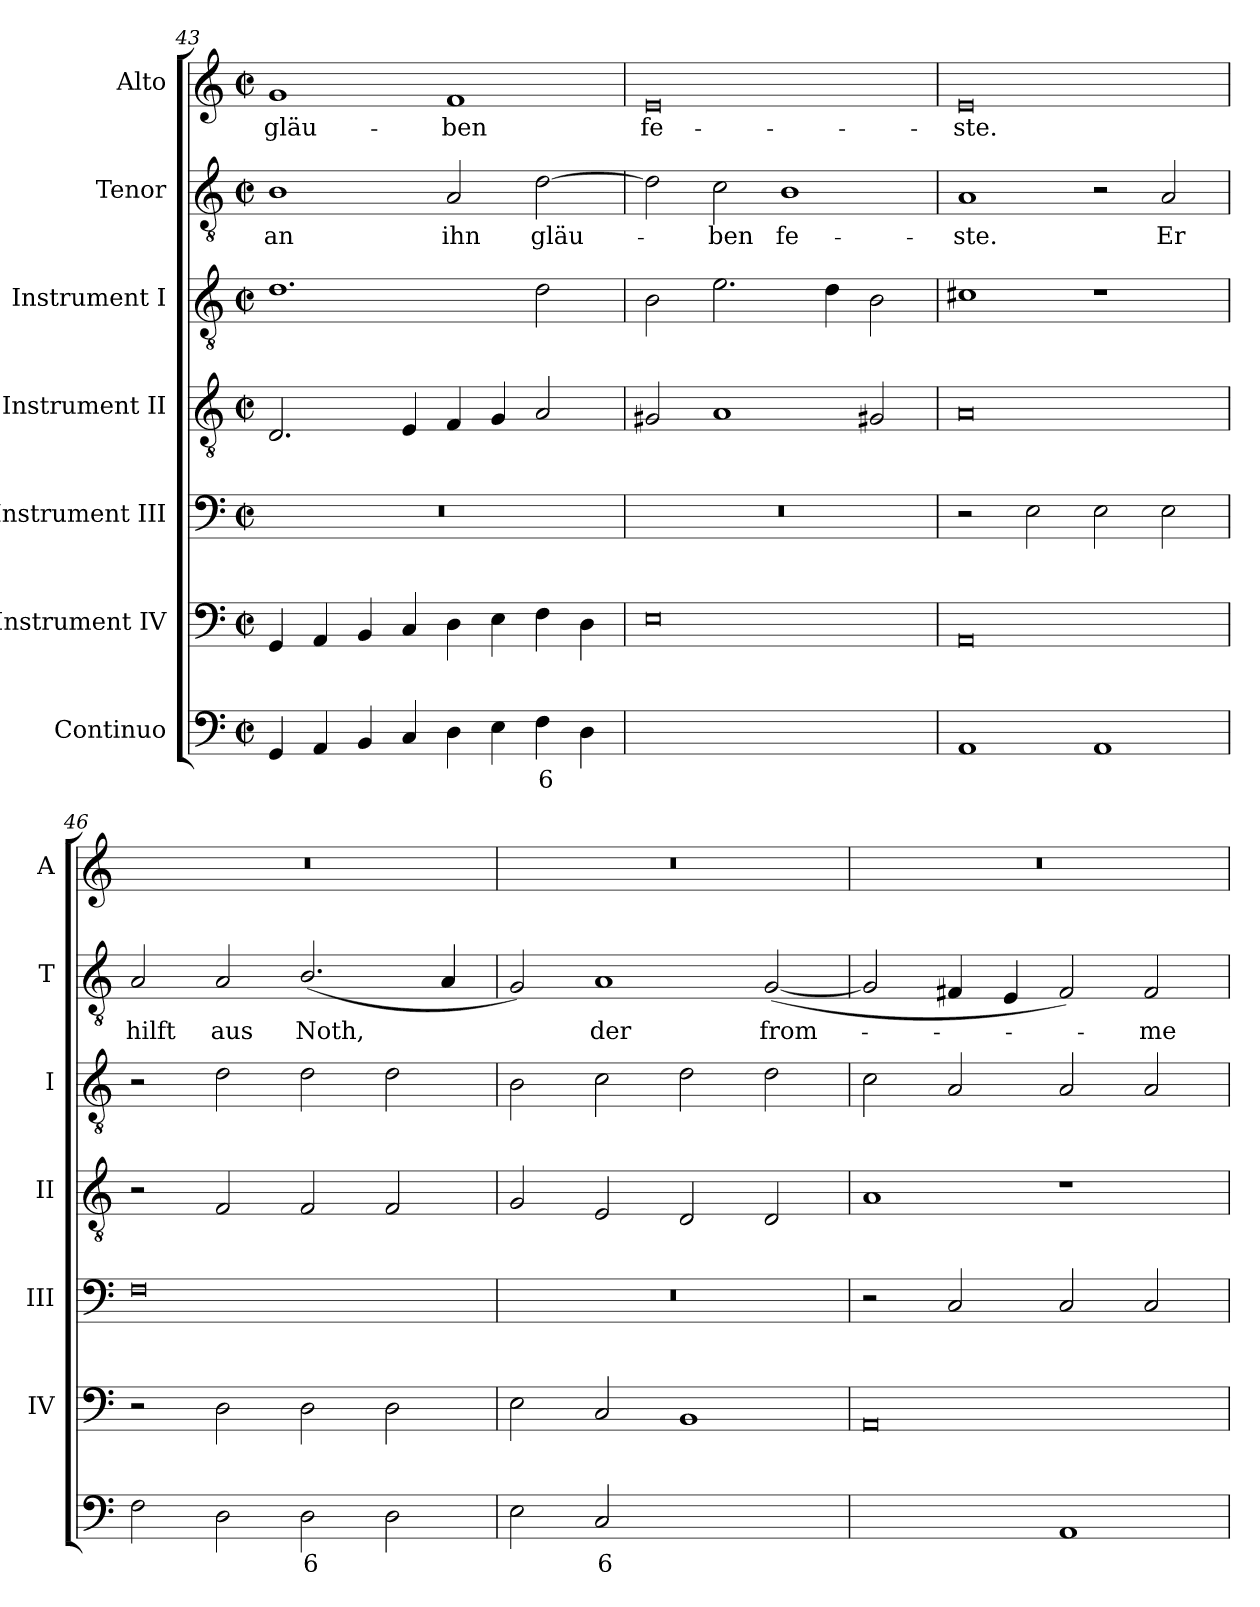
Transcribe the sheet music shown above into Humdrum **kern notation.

**kern	**text	**text	**kern	**kern	**kern	**kern	**kern	**text	**kern	**text
*part7	*part7	*part7	*part6	*part5	*part4	*part3	*part2	*part2	*part1	*part1
*staff7	*staff7	*staff7	*staff6	*staff5	*staff4	*staff3	*staff2	*staff2	*staff1	*staff1
*I"Continuo	*	*	*I"Instrument IV	*I"Instrument III	*I"Instrument II	*I"Instrument I	*I"Tenor	*	*I"Alto	*
*	*	*	*I'IV	*I'III	*I'II	*I'I	*I'T	*	*I'A	*
!!LO:LB:g=z
*clefF4	*	*	*clefF4	*clefF4	*clefGv2	*clefGv2	*clefGv2	*	*clefG2	*
*k[]	*	*	*k[]	*k[]	*k[]	*k[]	*k[]	*	*k[]	*
*C:	*	*	*C:	*C:	*C:	*C:	*C:	*	*C:	*
*M4/2	*	*	*M4/2	*M4/2	*M4/2	*M4/2	*M4/2	*	*M4/2	*
*met(c|)	*	*	*met(c|)	*met(c|)	*met(c|)	*met(c|)	*met(c|)	*	*met(c|)	*
=43	=43	=43	=43	=43	=43	=43	=43	=43	=43	=43
!	!	!	!	!	!	!	!	!LO:LY:b	!	!LO:LY:b
4GG	.	.	4GG	0r	2.D	1.d	1B	an	1g	gläu-
4AA	.	.	4AA	.	.	.	.	.	.	.
4BB	.	.	4BB	.	.	.	.	.	.	.
4C	.	.	4C	.	4E	.	.	.	.	.
!	!	!	!	!	!	!	!	!LO:LY:b	!	!LO:LY:b
4D	.	.	4D	.	4F	.	2A	ihn	1f	-ben
4E	.	.	4E	.	4G	.	.	.	.	.
!	!LO:LY:b	!	!	!	!	!	!	!LO:LY:b	!	!
4F	6	.	4F	.	2A	2d	[2d	gläu-	.	.
4D	.	.	4D	.	.	.	.	.	.	.
=44	=44	=44	=44	=44	=44	=44	=44	=44	=44	=44
!	!LO:LY:b	!	!	!	!	!	!	!	!	!LO:LY:b
[2Eyy	7	.	0E	0r	2G#X	2B	2d]	.	0e	fe-
!	!LO:LY:b	!LO:LY:b	!	!	!	!	!	!LO:LY:b	!	!
2Eyy]	6	4	.	.	1A	2.e	2c	ben	.	.
!	!LO:LY:b	!	!	!	!	!	!	!LO:LY:b	!	!
[2Eyy	4	.	.	.	.	.	1B	fe-	.	.
.	.	.	.	.	.	4d	.	.	.	.
2Eyy]	.	.	.	.	2G#X	2B	.	.	.	.
=45	=45	=45	=45	=45	=45	=45	=45	=45	=45	=45
!	!	!	!	!	!	!	!	!LO:LY:b	!	!LO:LY:b
1AA	.	.	0AA	2r	0A	1c#X	1A	-ste.	0e	-ste.
.	.	.	.	2E	.	.	.	.	.	.
1AA	.	.	.	2E	.	1r	2r	.	.	.
!	!	!	!	!	!	!	!	!LO:LY:b	!	!
.	.	.	.	2E	.	.	2A	Er	.	.
=46	=46	=46	=46	=46	=46	=46	=46	=46	=46	=46
!	!	!	!	!	!	!	!	!LO:LY:b	!	!
2F	.	.	2r	0F	2r	2r	2A	hilft	0r	.
!	!	!	!	!	!	!	!	!LO:LY:b	!	!
2D	.	.	2D	.	2F	2d	2A	aus	.	.
!	!LO:LY:b	!	!	!	!	!	!	!LO:LY:b	!	!
2D	6	.	2D	.	2F	2d	(<2.B/	Noth,	.	.
2D	.	.	2D	.	2F	2d	.	.	.	.
.	.	.	.	.	.	.	4A	.	.	.
=47	=47	=47	=47	=47	=47	=47	=47	=47	=47	=47
2E	.	.	2E	0r	2G	2B	2G)	.	0r	.
!	!LO:LY:b	!	!	!	!	!	!	!LO:LY:b	!	!
2C	6	.	2C	.	2E	2c	1A	der	.	.
!	!LO:LY:b	!	!	!	!	!	!	!	!	!
[2BByy	7	.	1BB	.	2D	2d	.	.	.	.
!	!LO:LY:b	!	!	!	!	!	!	!LO:LY:b	!	!
2BByy]	6	.	.	.	2D	2d	(<[2G	from-	.	.
=48	=48	=48	=48	=48	=48	=48	=48	=48	=48	=48
!	!LO:LY:b	!	!	!	!	!	!	!	!	!
[2AAyy	7	.	0AA	2r	1A	2c	2G]	.	0r	.
!	!LO:LY:b	!	!	!	!	!	!	!	!	!
2AAyy]	6	.	.	2C	.	2A	4F#X	.	.	.
.	.	.	.	.	.	.	4E	.	.	.
1AA	.	.	.	2C	1r	2A	2F#)	.	.	.
!	!	!	!	!	!	!	!	!LO:LY:b	!	!
.	.	.	.	2C	.	2A	2F#	me	.	.
=	=	=	=	=	=	=	=	=	=	=
*-	*-	*-	*-	*-	*-	*-	*-	*-	*-	*-
